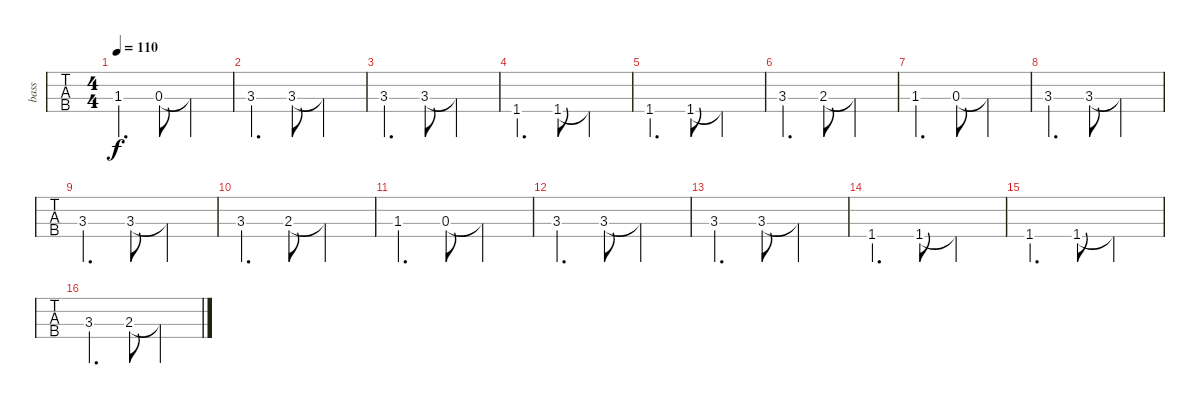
\track ("bass" "bass") {instrument electricbassfinger}
\staff {tabs}
\tuning (G2 D2 A1 E1) {hide}
\ts (4 4)
\tempo 110
\clef f4
\ks c
1.3.4{d dy f} 0.3.8 0.3{t}.2 |
3.3.4{d} 3.3.8 3.3{t}.2 |
3.3.4{d} 3.3.8 3.3{t}.2 |
1.4.4{d} 1.4.8 1.4{t}.2 |
1.4.4{d} 1.4.8 1.4{t}.2 |
3.3.4{d} 2.3.8 2.3{t}.2 |
1.3.4{d} 0.3.8 0.3{t}.2 |
3.3.4{d} 3.3.8 3.3{t}.2 |
3.3.4{d} 3.3.8 3.3{t}.2 |
3.3.4{d} 2.3.8 2.3{t}.2 |
1.3.4{d} 0.3.8 0.3{t}.2 |
3.3.4{d} 3.3.8 3.3{t}.2 |
3.3.4{d} 3.3.8 3.3{t}.2 |
1.4.4{d} 1.4.8 1.4{t}.2 |
1.4.4{d} 1.4.8 1.4{t}.2 |
3.3.4{d} 2.3.8 2.3{t}.2
